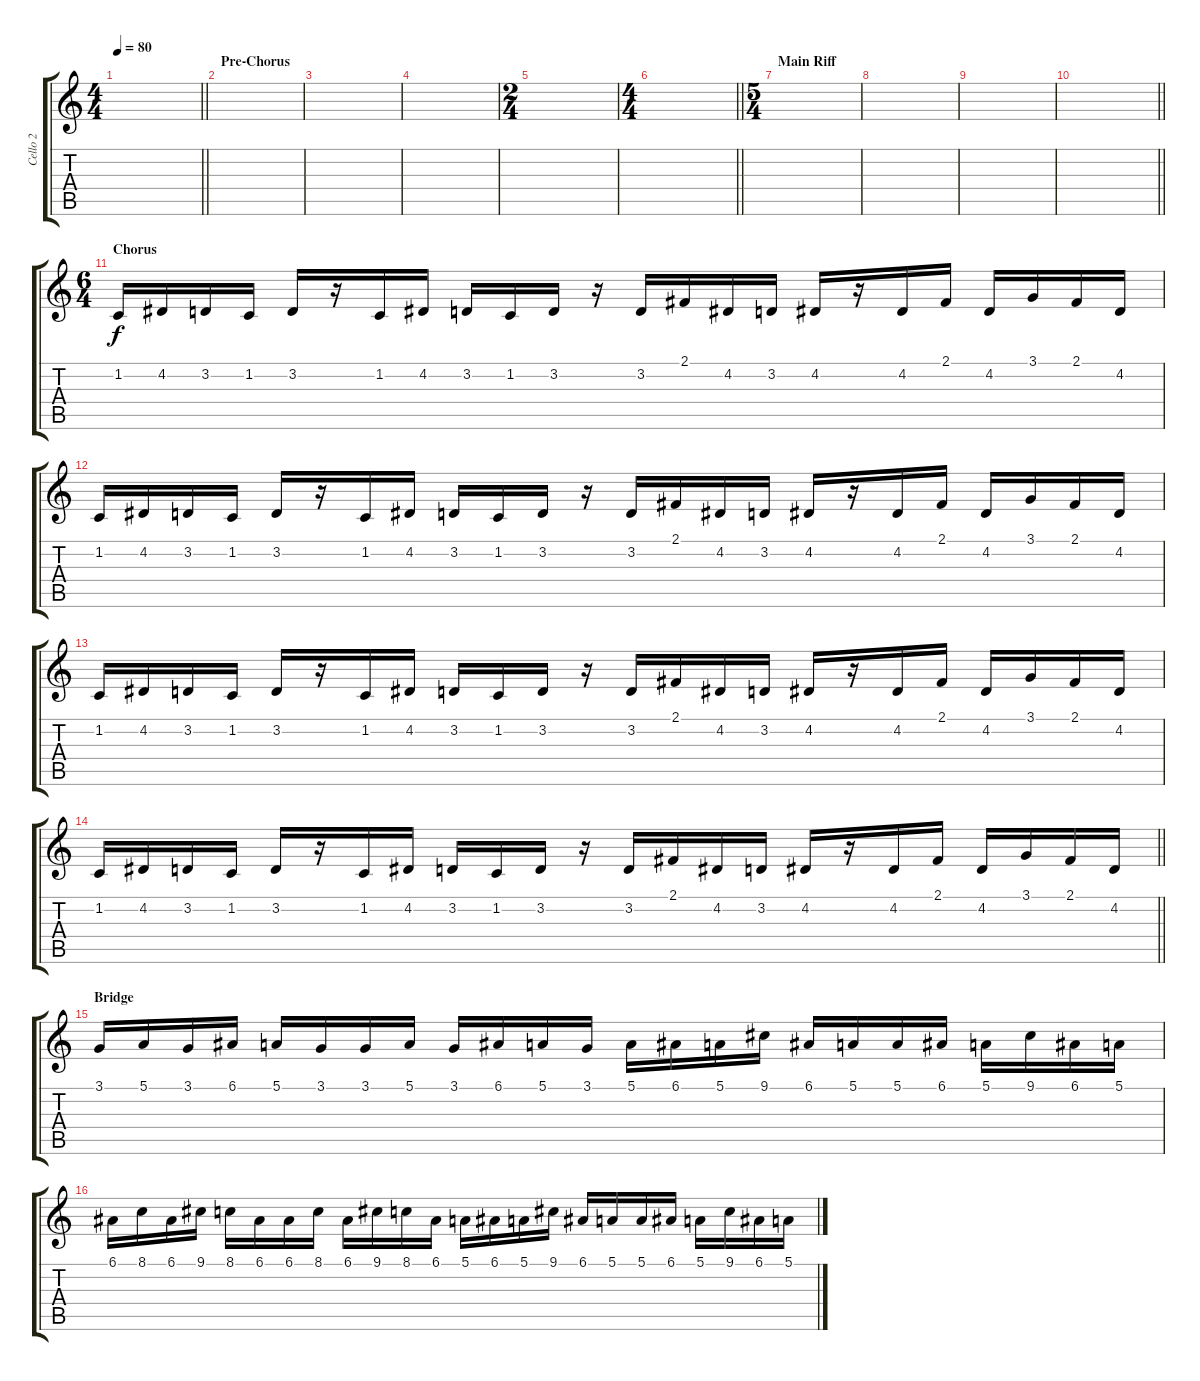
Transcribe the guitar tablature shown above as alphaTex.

\track ("Cello 2" "Cello 2") {instrument cello}
\staff {score tabs}
\tuning (E4 B3 G3 D3 A2 E2) {hide}
\ts (4 4)
\tempo 80
\clef g2
\barLineRight lightlight
\ks c
|
\section ("" "Pre-Chorus")
|
|
|
\ts (2 4)
|
\ts (4 4)
\barLineRight lightlight
|
\ts (5 4)
\section ("" "Main Riff")
|
|
|
\barLineRight lightlight
|
\ts (6 4)
\section ("" "Chorus")
1.2.16 4.2.16 3.2.16 1.2.16 3.2.16 r.16 1.2.16 4.2.16 3.2.16 1.2.16 3.2.16 r.16 3.2.16 2.1.16 4.2.16 3.2.16 4.2.16 r.16 4.2.16 2.1.16 4.2.16 3.1.16 2.1.16 4.2.16 |
1.2.16 4.2.16 3.2.16 1.2.16 3.2.16 r.16 1.2.16 4.2.16 3.2.16 1.2.16 3.2.16 r.16 3.2.16 2.1.16 4.2.16 3.2.16 4.2.16 r.16 4.2.16 2.1.16 4.2.16 3.1.16 2.1.16 4.2.16 |
1.2.16 4.2.16 3.2.16 1.2.16 3.2.16 r.16 1.2.16 4.2.16 3.2.16 1.2.16 3.2.16 r.16 3.2.16 2.1.16 4.2.16 3.2.16 4.2.16 r.16 4.2.16 2.1.16 4.2.16 3.1.16 2.1.16 4.2.16 |
\barLineRight lightlight
1.2.16 4.2.16 3.2.16 1.2.16 3.2.16 r.16 1.2.16 4.2.16 3.2.16 1.2.16 3.2.16 r.16 3.2.16 2.1.16 4.2.16 3.2.16 4.2.16 r.16 4.2.16 2.1.16 4.2.16 3.1.16 2.1.16 4.2.16 |
\section ("" "Bridge")
3.1.16{volume 16 instrument stringensemble1} 5.1.16 3.1.16 6.1.16 5.1.16 3.1.16 3.1.16 5.1.16 3.1.16 6.1.16 5.1.16 3.1.16 5.1.16 6.1.16 5.1.16 9.1.16 6.1.16 5.1.16 5.1.16 6.1.16 5.1.16 9.1.16 6.1.16 5.1.16 |
6.1.16 8.1.16 6.1.16 9.1.16 8.1.16 6.1.16 6.1.16 8.1.16 6.1.16 9.1.16 8.1.16 6.1.16 5.1.16 6.1.16 5.1.16 9.1.16 6.1.16 5.1.16 5.1.16 6.1.16 5.1.16 9.1.16 6.1.16 5.1.16
